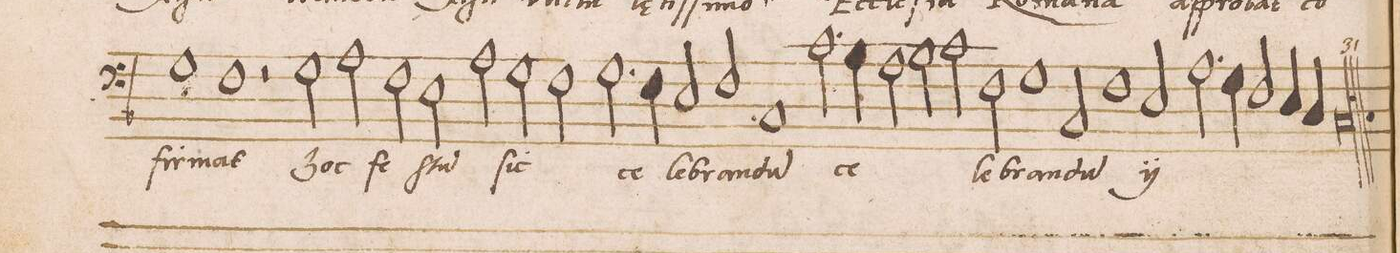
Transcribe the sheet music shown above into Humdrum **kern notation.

**kern	**text
*I"BASVS	*
*clefF4	*
*k[b-]	*
*met(C|)	*
*M2/1	*
1G	-fir-
=133-	=133-
1F	-mat
2r	.
2G\	hoc
=134-	=134-
2A\	fe-
2F\	.
2E\	-ſtu(m)
2A\	.
=135-	=135-
2G\	ſit
2F\	.
2.G\	ce-
4F\	.
=136-	=136-
2E/	-le-
2F/	-bran-
1C	-du(m)
=137-	=137-
2.c\	ce-
4B-\	.
2A\	.
2B-\	.
=138-	=138-
2c\	.
2F\	le-
1G	bran-
=139-	=139-
2C/	-du(m)
*	*ij
1F	ce-
2E/	-le-
=140-	=140-
2.A\	-bran-
4G\	.
2F/	.
4E/	.
4D/	.
=141-	=141-
0C	-du(m)
*	*Xij
==	==
*-	*-
